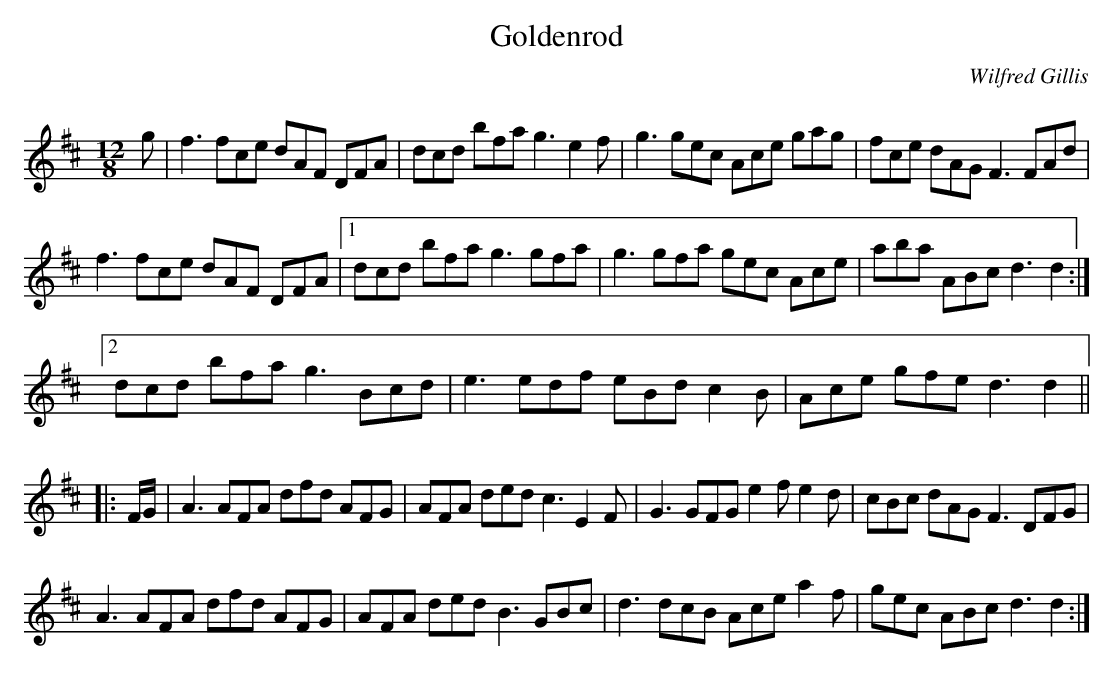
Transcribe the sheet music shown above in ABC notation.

X:1
T:Goldenrod
C:Wilfred Gillis
Q:300
L:1/8
M:12/8
K:D
g|f3 fce dAF DFA|dcd bfa g3 e2f|g3 gec Ace gag|fce dAG F3 FAd|
f3 fce dAF DFA|1dcd bfa g3 gfa|g3 gfa gec Ace|aba ABc d3 d2:|
[2dcd bfa g3 Bcd|e3 edf eBd c2 B|Ace gfe d3 d2||
|:F/G/|A3 AFA dfd AFG|AFA ded c3 E2 F|G3 GFG e2 f e2 d|cBc dAG F3 DFG|
A3 AFA dfd AFG|AFA ded B3 GBc|d3 dcB Ace a2 f|gec ABc d3 d2:|
